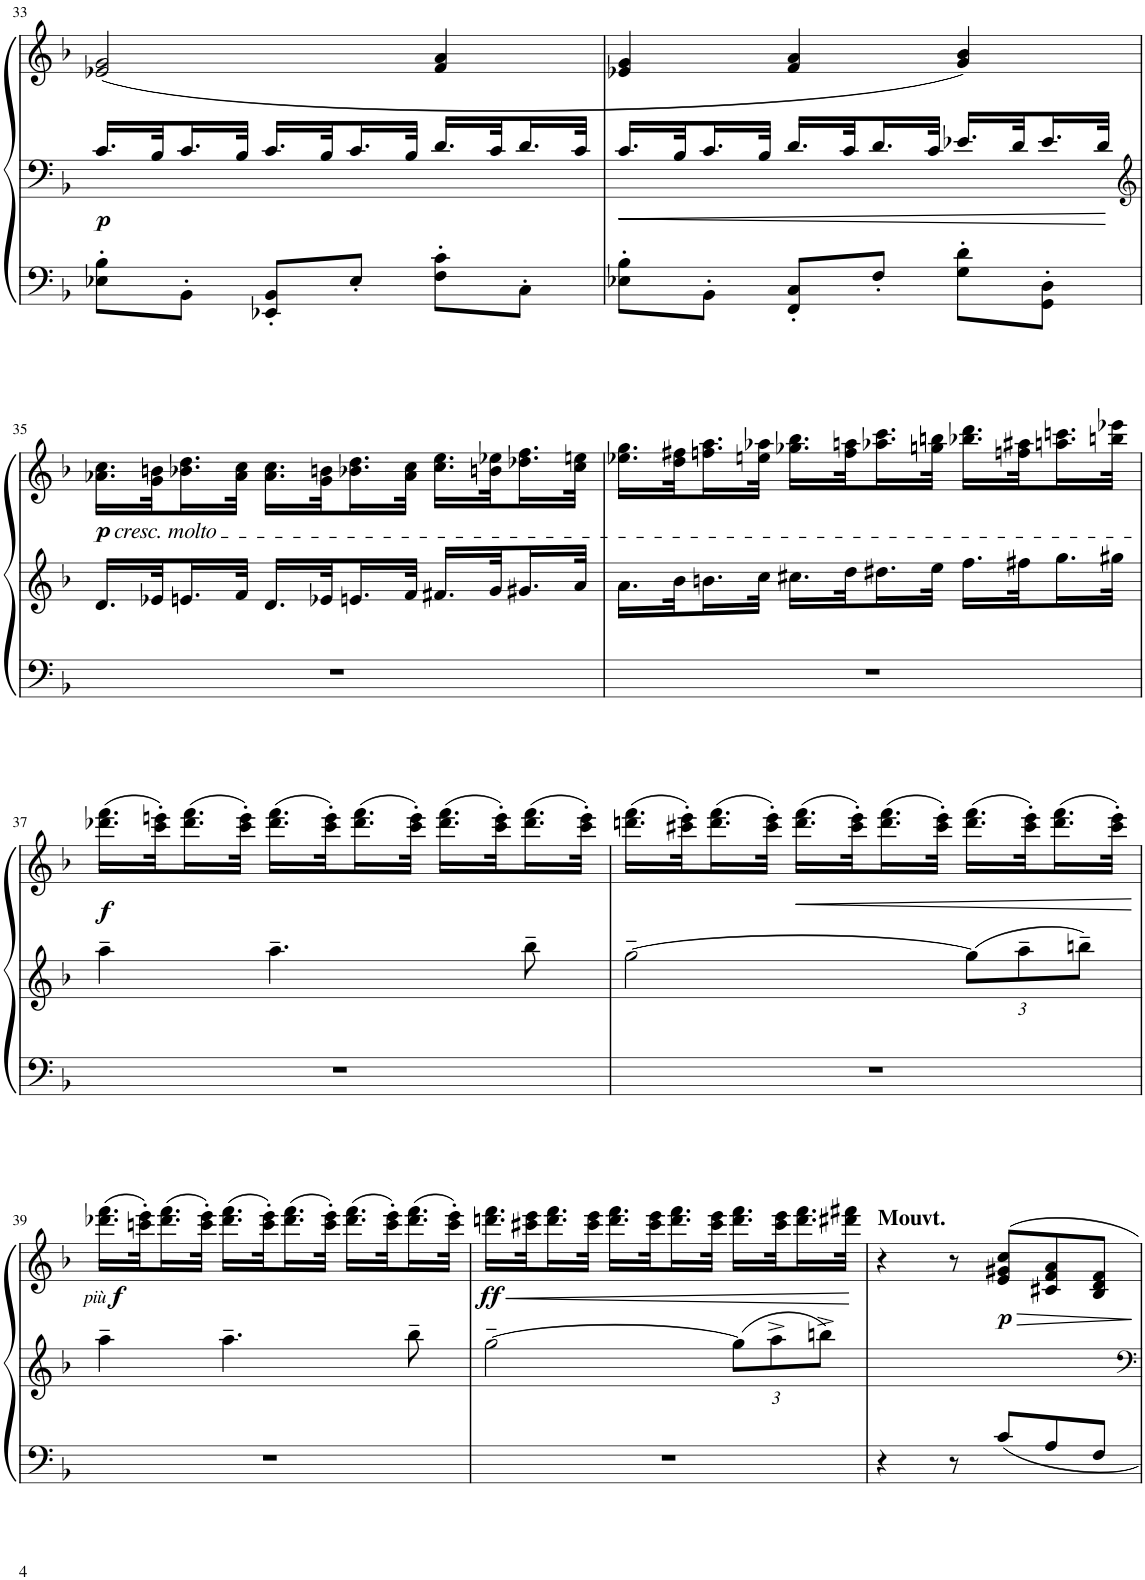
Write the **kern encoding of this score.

**kern	**kern	**kern	**dynam
*part1	*part1	*part1	*part1
*staff3	*staff2	*staff1	*staff1/2/3
*I"Grand Piano	*	*	*
*I'Pno.	*	*	*
!!LO:PB:g=z
*clefF4	*clefF4	*clefG2	*
*k[b-]	*k[b-]	*k[b-]	*
*M3/4	*M3/4	*M3/4	*
=33	=33	=33	=33
!	!	!	!LO:DY:b=2
8E-X\' 8B-\'L	16.c/LL	(<2e-X/ 2g/	p
.	32B-'/JK	.	.
8BB-'\J	16.c/L	.	.
.	32B-'/JJk	.	.
8EE-X/' 8BB-/'L	16.c/LL	.	.
.	32B-'/JK	.	.
8E-'/J	16.c/L	.	.
.	32B-'/JJk	.	.
8F\' 8c\'L	16.d/LL	4f/ 4a/	.
.	32c'/JK	.	.
8C'\J	16.d/L	.	.
.	32c'/JJk	.	.
=34	=34	=34	=34
8E-X\' 8B-\'L	16.c/LL	4e-X/ 4g/	.
.	32B-'/JK	.	.
8BB-'\J	16.c/L	.	.
.	32B-'/JJk	.	.
8FF/' 8C/'L	16.d/LL	4f/ 4a/	.
.	32c'/JK	.	.
8F'/J	16.d/L	.	.
.	32c'/JJk	.	.
8G\' 8d\'L	16.e-X/LL	4g/ 4b-/)	.
.	32d'/JK	.	.
8GG\' 8D\'J	16.e-/L	.	.
.	32d'/JJk	.	.
!!LO:LB:g=z
=35	=35	=35	=35
*	*clefG2	*	*
!	!LO:TX:a:i:t=cresc. molto	!	!
!	!	!	!LO:DY:a=2
2.r	16.d/LL	(16.a-X\ 16.cc\LL	p
.	32e-X'/JK	32g\' 32bn\'JK)	.
.	16.en/L	(16.b-X\ 16.dd\L	.
.	32f'/JJk	32a-\' 32cc\'JJk)	.
.	16.d/LL	(16.a-\ 16.cc\LL	.
.	32e-X'/JK	32g\' 32bn\'JK)	.
.	16.en/L	(16.b-X\ 16.dd\L	.
.	32f'/JJk	32a-\' 32cc\'JJk)	.
.	16.f#X/LL	(16.cc\ 16.ee\LL	.
.	32g'/JK	32bn\' 32ee-X\'JK)	.
.	16.g#X/L	(16.dd-X\ 16.ff\L	.
.	32a'/JJk	32cc\' 32een\'JJk)	.
=36	=36	=36	=36
2.r	16.a\LL	(16.ee-X\ 16.gg\LL	.
.	32b-'\JK	32dd\' 32ff#X\'JK)	.
.	16.bn\L	(16.ffn\ 16.aa\L	.
.	32cc'\JJk	32een\' 32aa-X\'JJk)	.
.	16.cc#X\LL	(16.gg-X\ 16.bb-\LL	.
.	32dd'\JK	32ff\' 32aan\'JK)	.
.	16.dd#X\L	(16.aa-X\ 16.ccc\L	.
.	32ee'\JJk	32ggn\' 32bbn\'JJk)	.
.	16.ff\LL	(16.bb-X\ 16.ddd\LL	.
.	32ff#X'\JK	32ffn\' 32aa#X\'JK)	.
.	16.gg\L	(16.aan\ 16.cccn\L	.
.	32gg#X'\JJk	32bbn\' 32eee-X\'JJk)	.
!!LO:LB:g=z
=37	=37	=37	=37
!	!	!	!LO:DY:a=2
2.r	4aa~\	(16.ddd-X\ 16.fff\LL	f
.	.	32ccc\' 32eeen\'JK)	.
.	.	(16.ddd-\ 16.fff\L	.
.	.	32ccc\' 32eee\'JJk)	.
.	4.aa~\	(16.ddd-\ 16.fff\LL	.
.	.	32ccc\' 32eee\'JK)	.
.	.	(16.ddd-\ 16.fff\L	.
.	.	32ccc\' 32eee\'JJk)	.
.	.	(16.ddd-\ 16.fff\LL	.
.	.	32ccc\' 32eee\'JK)	.
.	8bb-~\	(16.ddd-\ 16.fff\L	.
.	.	32ccc\' 32eee\'JJk)	.
=38	=38	=38	=38
2.r	[2gg~\	(16.dddn\ 16.fff\LL	.
.	.	32ccc#X\' 32eee\'JK)	.
.	.	(16.ddd\ 16.fff\L	.
.	.	32ccc#\' 32eee\'JJk)	.
!	!	!	!LO:HP:b
.	.	(16.ddd\ 16.fff\LL	<
.	.	32ccc#\' 32eee\'JK)	.
.	.	(16.ddd\ 16.fff\L	.
.	.	32ccc#\' 32eee\'JJk)	.
*	*Xbrackettup	*	*
.	12gg\L]	(16.ddd\ 16.fff\LL	.
.	12aa~\	.	.
.	.	32ccc#\' 32eee\'JK)	.
.	.	(16.ddd\ 16.fff\L	.
.	12bbn~\J	.	.
.	.	32ccc#\' 32eee\'JJk)	.
.	.	.	[
!!LO:LB:g=z
=39	=39	=39	=39
!	!	!	!LO:DY:a=2
!	!	!	!LO:DY:n=1:a=2
2.r	4aa~\	(16.ddd-X\ 16.fff\LL	other-dynamics f
.	.	32cccn\' 32eee\'JK)	.
.	.	(16.ddd-\ 16.fff\L	.
.	.	32ccc\' 32eee\'JJk)	.
.	4.aa~\	(16.ddd-\ 16.fff\LL	.
.	.	32ccc\' 32eee\'JK)	.
.	.	(16.ddd-\ 16.fff\L	.
.	.	32ccc\' 32eee\'JJk)	.
.	.	(16.ddd-\ 16.fff\LL	.
.	.	32ccc\' 32eee\'JK)	.
.	8bb-~\	(16.ddd-\ 16.fff\L	.
.	.	32ccc\' 32eee\'JJk)	.
=40	=40	=40	=40
!	!	!	!LO:DY:a=2
2.r	[2gg~\	(16.dddn\ 16.fff\LL	ff
.	.	32ccc#X\' 32eee\'JK)	.
.	.	(16.ddd\ 16.fff\L	.
.	.	32ccc#\' 32eee\'JJk)	.
.	.	(16.ddd\ 16.fff\LL	.
.	.	32ccc#\' 32eee\'JK)	.
.	.	(16.ddd\ 16.fff\L	.
.	.	32ccc#\' 32eee\'JJk)	.
.	12gg\L]	(16.ddd\ 16.fff\LL	.
.	12aa^\	.	.
.	.	32ccc#\' 32eee\'JK)	.
.	.	(16.ddd\ 16.fff\L	.
.	12bbn^\J	.	.
.	.	32ddd#X\' 32fff#X\'JJk)	.
=41	=41	=41	=41
!	!	!LO:TX:a:B:t=Mouvt.	!
4r	2.ryy	4r	.
8r	.	8r	.
!	!	!	!LO:HP:b
!	!	!	!LO:DY:n=1:b
8c/L	.	8e/ 8g#X/ 8cc/L	> p
8A/	.	8c#X/ 8f/ 8a/	.
8F/J	.	8B-/ 8d/ 8f/J	.
.	.	.	]
=	=	=	=
*-	*-	*-	*-
